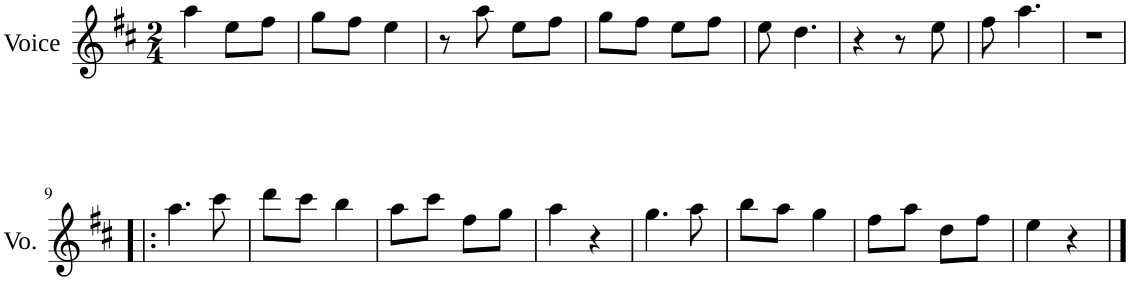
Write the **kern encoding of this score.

**kern
*part1
*staff1
*I"Voice
*I'Vo.
*clefG2
*k[f#c#]
*M2/4
=1
4aa\
8ee\L
8ff#\J
=2
8gg\L
8ff#\J
4ee\
=3
8r
8aa\
8ee\L
8ff#\J
=4
8gg\L
8ff#\J
8ee\L
8ff#\J
=5
8ee\
4.dd\
=6
4r
8r
8ee\
=7
8ff#\
4.aa\
=8
2r
!!LO:LB:g=z
=9!|:
4.aa\
8ccc#\
=10
8ddd\L
8ccc#\J
4bb\
=11
8aa\L
8ccc#\J
8ff#\L
8gg\J
=12
4aa\
4r
=13
4.gg\
8aa\
=14
8bb\L
8aa\J
4gg\
=15
8ff#\L
8aa\J
8dd\L
8ff#\J
=16
4ee\
4r
==
*-
